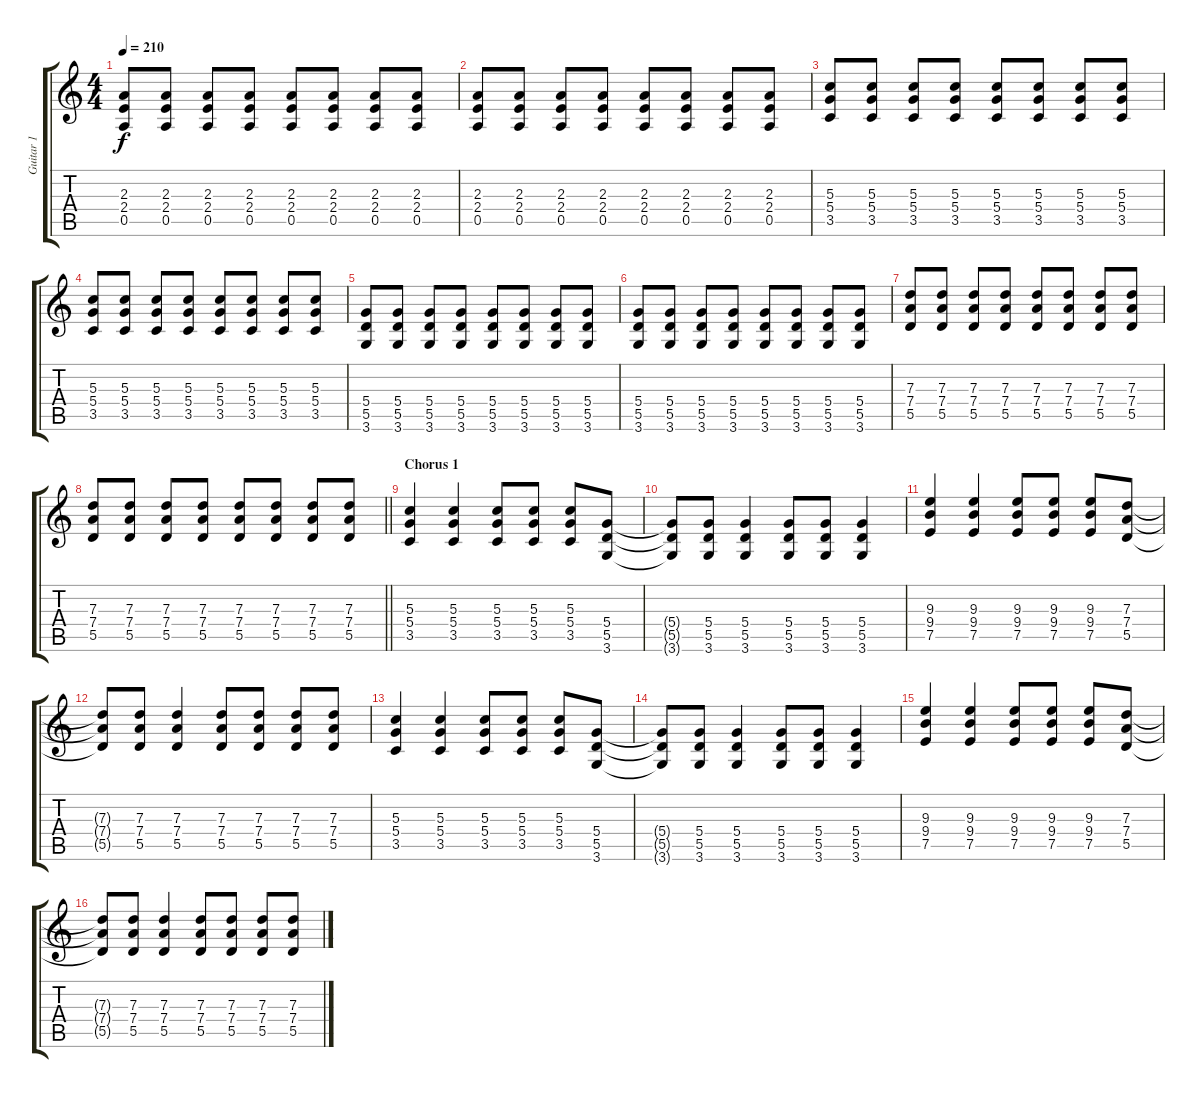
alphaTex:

\track ("Guitar 1" "Guitar 1") {instrument distortionguitar}
\staff {score tabs}
\tuning (E4 B3 G3 D3 A2 E2) {hide}
\ts (4 4)
\tempo 210
\clef g2
\ks c
(2.3 2.4 0.5).8{dy f} (2.3 2.4 0.5).8 (2.3 2.4 0.5).8 (2.3 2.4 0.5).8 (2.3 2.4 0.5).8 (2.3 2.4 0.5).8 (2.3 2.4 0.5).8 (2.3 2.4 0.5).8 |
(2.3 2.4 0.5).8 (2.3 2.4 0.5).8 (2.3 2.4 0.5).8 (2.3 2.4 0.5).8 (2.3 2.4 0.5).8 (2.3 2.4 0.5).8 (2.3 2.4 0.5).8 (2.3 2.4 0.5).8 |
(5.3 5.4 3.5).8 (5.3 5.4 3.5).8 (5.3 5.4 3.5).8 (5.3 5.4 3.5).8 (5.3 5.4 3.5).8 (5.3 5.4 3.5).8 (5.3 5.4 3.5).8 (5.3 5.4 3.5).8 |
(5.3 5.4 3.5).8 (5.3 5.4 3.5).8 (5.3 5.4 3.5).8 (5.3 5.4 3.5).8 (5.3 5.4 3.5).8 (5.3 5.4 3.5).8 (5.3 5.4 3.5).8 (5.3 5.4 3.5).8 |
(5.4 5.5 3.6).8 (5.4 5.5 3.6).8 (5.4 5.5 3.6).8 (5.4 5.5 3.6).8 (5.4 5.5 3.6).8 (5.4 5.5 3.6).8 (5.4 5.5 3.6).8 (5.4 5.5 3.6).8 |
(5.4 5.5 3.6).8 (5.4 5.5 3.6).8 (5.4 5.5 3.6).8 (5.4 5.5 3.6).8 (5.4 5.5 3.6).8 (5.4 5.5 3.6).8 (5.4 5.5 3.6).8 (5.4 5.5 3.6).8 |
(7.3 7.4 5.5).8 (7.3 7.4 5.5).8 (7.3 7.4 5.5).8 (7.3 7.4 5.5).8 (7.3 7.4 5.5).8 (7.3 7.4 5.5).8 (7.3 7.4 5.5).8 (7.3 7.4 5.5).8 |
\barLineRight lightlight
(7.3 7.4 5.5).8 (7.3 7.4 5.5).8 (7.3 7.4 5.5).8 (7.3 7.4 5.5).8 (7.3 7.4 5.5).8 (7.3 7.4 5.5).8 (7.3 7.4 5.5).8 (7.3 7.4 5.5).8 |
\section ("" "Chorus 1")
(5.3 5.4 3.5).4 (5.3 5.4 3.5).4 (5.3 5.4 3.5).8 (5.3 5.4 3.5).8 (5.3 5.4 3.5).8 (5.4 5.5 3.6).8 |
(5.4{t} 5.5{t} 3.6{t}).8 (5.4 5.5 3.6).8 (5.4 5.5 3.6).4 (5.4 5.5 3.6).8 (5.4 5.5 3.6).8 (5.4 5.5 3.6).4 |
(9.3 9.4 7.5).4 (9.3 9.4 7.5).4 (9.3 9.4 7.5).8 (9.3 9.4 7.5).8 (9.3 9.4 7.5).8 (7.3 7.4 5.5).8 |
(7.3{t} 7.4{t} 5.5{t}).8 (7.3 7.4 5.5).8 (7.3 7.4 5.5).4 (7.3 7.4 5.5).8 (7.3 7.4 5.5).8 (7.3 7.4 5.5).8 (7.3 7.4 5.5).8 |
(5.3 5.4 3.5).4 (5.3 5.4 3.5).4 (5.3 5.4 3.5).8 (5.3 5.4 3.5).8 (5.3 5.4 3.5).8 (5.4 5.5 3.6).8 |
(5.4{t} 5.5{t} 3.6{t}).8 (5.4 5.5 3.6).8 (5.4 5.5 3.6).4 (5.4 5.5 3.6).8 (5.4 5.5 3.6).8 (5.4 5.5 3.6).4 |
(9.3 9.4 7.5).4 (9.3 9.4 7.5).4 (9.3 9.4 7.5).8 (9.3 9.4 7.5).8 (9.3 9.4 7.5).8 (7.3 7.4 5.5).8 |
(7.3{t} 7.4{t} 5.5{t}).8 (7.3 7.4 5.5).8 (7.3 7.4 5.5).4 (7.3 7.4 5.5).8 (7.3 7.4 5.5).8 (7.3 7.4 5.5).8 (7.3 7.4 5.5).8
